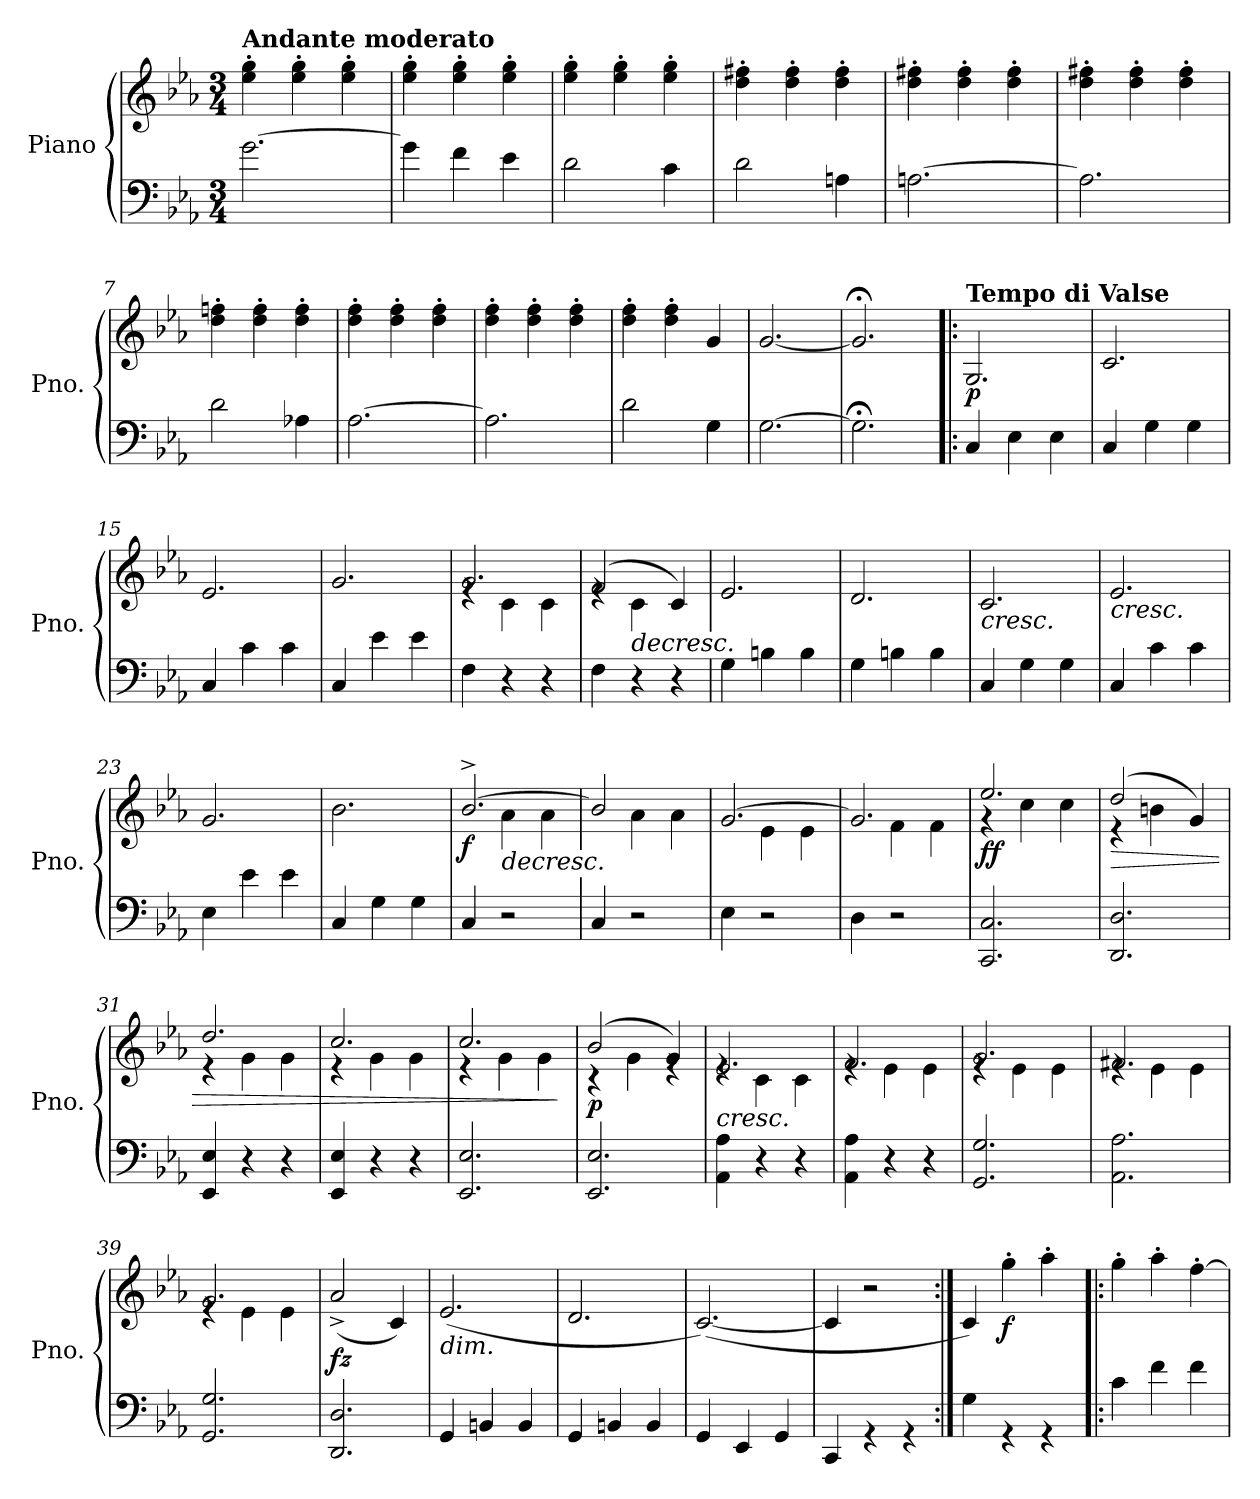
**kern	**kern	**dynam
*part1	*part1	*part1
*staff2	*staff1	*staff1/2
*I"Piano	*	*
*I'Pno.	*	*
*clefF4	*clefG2	*
*k[b-e-a-]	*k[b-e-a-]	*
*M3/4	*M3/4	*
=1	=1	=1
!	!LO:TX:a:B:t=Andante moderato	!
[2.g\	4ee-\' 4gg\'	.
.	4ee-\' 4gg\'	.
.	4ee-\' 4gg\'	.
=2	=2	=2
4g\]	4ee-\' 4gg\'	.
4f\	4ee-\' 4gg\'	.
4e-\	4ee-\' 4gg\'	.
=3	=3	=3
2d\	4ee-\' 4gg\'	.
.	4ee-\' 4gg\'	.
4c\	4ee-\' 4gg\'	.
=4	=4	=4
2d\	4dd\' 4ff#X\'	.
.	4dd\' 4ff#\'	.
4An\	4dd\' 4ff#\'	.
=5	=5	=5
[2.An\	4dd\' 4ff#X\'	.
.	4dd\' 4ff#\'	.
.	4dd\' 4ff#\'	.
=6	=6	=6
2.A\]	4dd\' 4ff#X\'	.
.	4dd\' 4ff#\'	.
.	4dd\' 4ff#\'	.
!!LO:LB:g=z
=7	=7	=7
2d\	4dd\' 4ffn\'	.
.	4dd\' 4ff\'	.
4A-X\	4dd\' 4ff\'	.
=8	=8	=8
[2.A-\	4dd\' 4ff\'	.
.	4dd\' 4ff\'	.
.	4dd\' 4ff\'	.
=9	=9	=9
2.A-\]	4dd\' 4ff\'	.
.	4dd\' 4ff\'	.
.	4dd\' 4ff\'	.
=10	=10	=10
2d\	4dd\' 4ff\'	.
.	4dd\' 4ff\'	.
4G\	4g/	.
=11	=11	=11
[2.G\	[2.g/	.
=12	=12	=12
2.G;<\]	2.g;</]	.
!!LO:LB:g=z
=13!|:	=13!|:	=13!|:
*	*MM180	*
!	!LO:TX:B:t=Tempo di Valse	!
!	!	!LO:DY:b
4C/	2.G/	p
4E-\	.	.
4E-\	.	.
=14	=14	=14
4C/	2.c/	.
4G\	.	.
4G\	.	.
=15	=15	=15
4C/	2.e-/	.
4c\	.	.
4c\	.	.
=16	=16	=16
4C/	2.g/	.
4e-\	.	.
4e-\	.	.
=17	=17	=17
*	*^	*
4F\	2.g/	4re	.
4r	.	4c\	.
4r	.	4c\	.
=18	=18	=18	=18
4F\	(>2f/	4re	.
!	!	!	!LO:HP:b
4r	.	4c\	>
4r	4c/)	4ryy	.
*	*v	*v	*
=19	=19	=19
4G\	2.e-/	.
4Bn\	.	.
4B\	.	.
=20	=20	=20
4G\	2.d/	.
4Bn\	.	.
4B\	.	.
!!LO:LB:g=z
=21	=21	=21
!	!LO:TX:b:i:t=cresc.	!
4C/	2.c/	.
4G\	.	.
4G\	.	.
=22	=22	=22
!	!	!LO:HP:b
4C/	2.e-/	<
4c\	.	.
4c\	.	.
=23	=23	=23
4E-\	2.g/	.
4e-\	.	.
4e-\	.	.
.	.	]
=24	=24	=24
4C/	2.b-\	.
4G\	.	.
4G\	.	.
=25	=25	=25
*	*^	*
!	!	!	!LO:DY:b
4C/	[2.b-^/	4ryy	f
!	!	!	!LO:HP:b
2r	.	4a-\	>
.	.	4a-\	.
=26	=26	=26	=26
4C/	2b-/]	4ryy	.
2r	.	4a-\	.
.	4ryy	4a-\	[
=27	=27	=27	=27
4E-\	[2.g/	4ryy	.
2r	.	4e-\	.
.	.	4e-\	.
=28	=28	=28	=28
4D\	2.g/]	4ryy	.
2r	.	4f\	.
.	.	4f\	.
!!LO:LB:g=z	!!
=29	=29	=29	=29
!	!	!	!LO:DY:b
2.CC/ 2.C/	2.ee-/	4r	ff
.	.	4cc\	.
.	.	4cc\	.
=30	=30	=30	=30
!	!	!	!LO:HP:b
2.DD/ 2.D/	(>2dd/	4r	>
.	.	4bn\	.
.	4g/)	4ryy	.
=31	=31	=31	=31
4EE-/ 4E-/	2.dd/	4r	.
4r	.	4g\	.
4r	.	4g\	.
=32	=32	=32	=32
4EE-/ 4E-/	2.cc/	4r	.
4r	.	4g\	.
4r	.	4g\	.
=33	=33	=33	=33
2.EE-/ 2.E-/	2.cc/	4r	.
.	.	4g\	.
.	.	4g\	.
*	*v	*v	*
.	.	]
=34	=34	=34
*	*^	*
!	!	!	!LO:DY:b
2.EE-/ 2.E-/	(>2b-/	4r	p
.	.	4g\	.
.	4g/)	4re	.
=35	=35	=35	=35
!	!LO:TX:b:i:t=cresc.	!	!
4AA-\ 4A-\	2.e-/	4re	.
4r	.	4c\	.
4r	.	4c\	.
=36	=36	=36	=36
4AA-\ 4A-\	2.f/	4re	.
4r	.	4e-\	.
4r	.	4e-\	.
!!LO:PB:g=z	!!
=37	=37	=37	=37
2.GG/ 2.G/	2.g/	4re	.
.	.	4e-\	.
.	.	4e-\	.
=38	=38	=38	=38
2.AA-\ 2.A-\	2.f#X/	4re	.
.	.	4e-\	.
.	.	4e-\	.
=39	=39	=39	=39
2.GG/ 2.G/	2.g/	4re	.
.	.	4e-\	]
.	.	4e-\	.
=40	=40	=40	=40
!	!	!	!LO:DY:a=2
*	*v	*v	*
2.DD/ 2.D/	(<2a-^/	fz
.	4c/)	.
=41	=41	=41
!	!LO:TX:b:i:t=dim.	!
4GG/	(<2.e-/	.
4BBn/	.	.
4BB/	.	.
=42	=42	=42
4GG/	2.d/	.
4BBn/	.	.
4BB/	.	.
=43	=43	=43
4GG/	(<[2.c/)	.
4EE-/	.	.
4GG/	.	.
=44	=44	=44
4CC/	4c/]	.
4rGG	2r	.
4rGG	.	.
=45:|!	=45:|!	=45:|!
4G\	4c/)	.
!	!	!LO:DY:b
4rGG	4gg'\	f
4rGG	4aa-'\	.
!!LO:LB:g=z
=46!|:	=46!|:	=46!|:
4c\	4gg'\	.
4f\	4aa-'\	.
4f\	[4ff'\	.
=	=	=
*-	*-	*-
